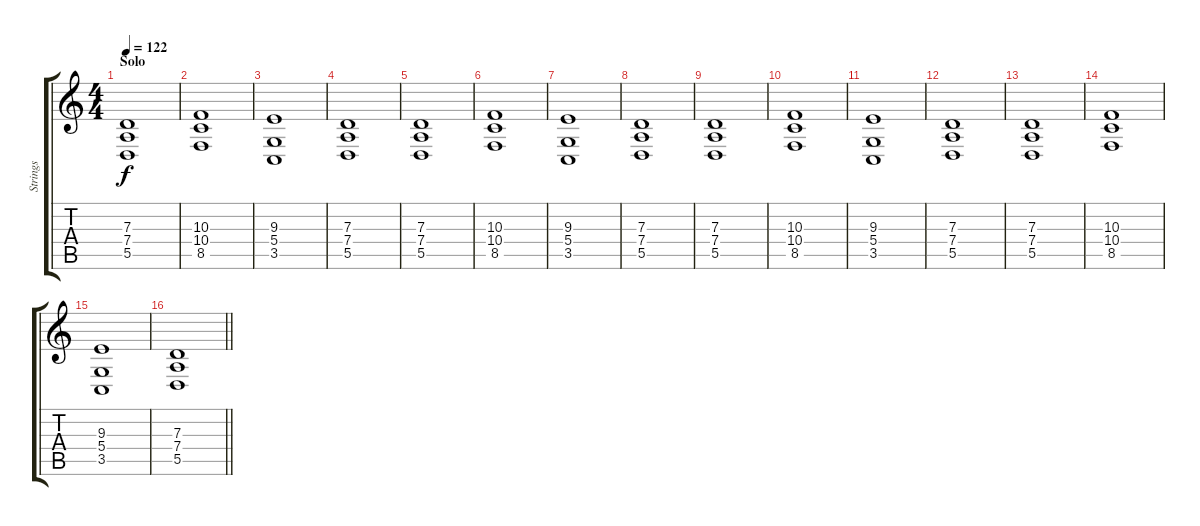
\track ("Strings" "Strings") {instrument stringensemble1}
\staff {score tabs}
\tuning (E4 B3 G3 D3 A2 E2) {hide}
\ts (4 4)
\section ("" "Solo")
\tempo 122
\clef g2
\ks c
(7.3 7.4 5.5).1{dy f} |
(10.3 10.4 8.5).1 |
(9.3 5.4 3.5).1 |
(7.3 7.4 5.5).1 |
(7.3 7.4 5.5).1 |
(10.3 10.4 8.5).1 |
(9.3 5.4 3.5).1 |
(7.3 7.4 5.5).1 |
(7.3 7.4 5.5).1 |
(10.3 10.4 8.5).1 |
(9.3 5.4 3.5).1 |
(7.3 7.4 5.5).1 |
(7.3 7.4 5.5).1 |
(10.3 10.4 8.5).1 |
(9.3 5.4 3.5).1 |
\barLineRight lightlight
(7.3 7.4 5.5).1
